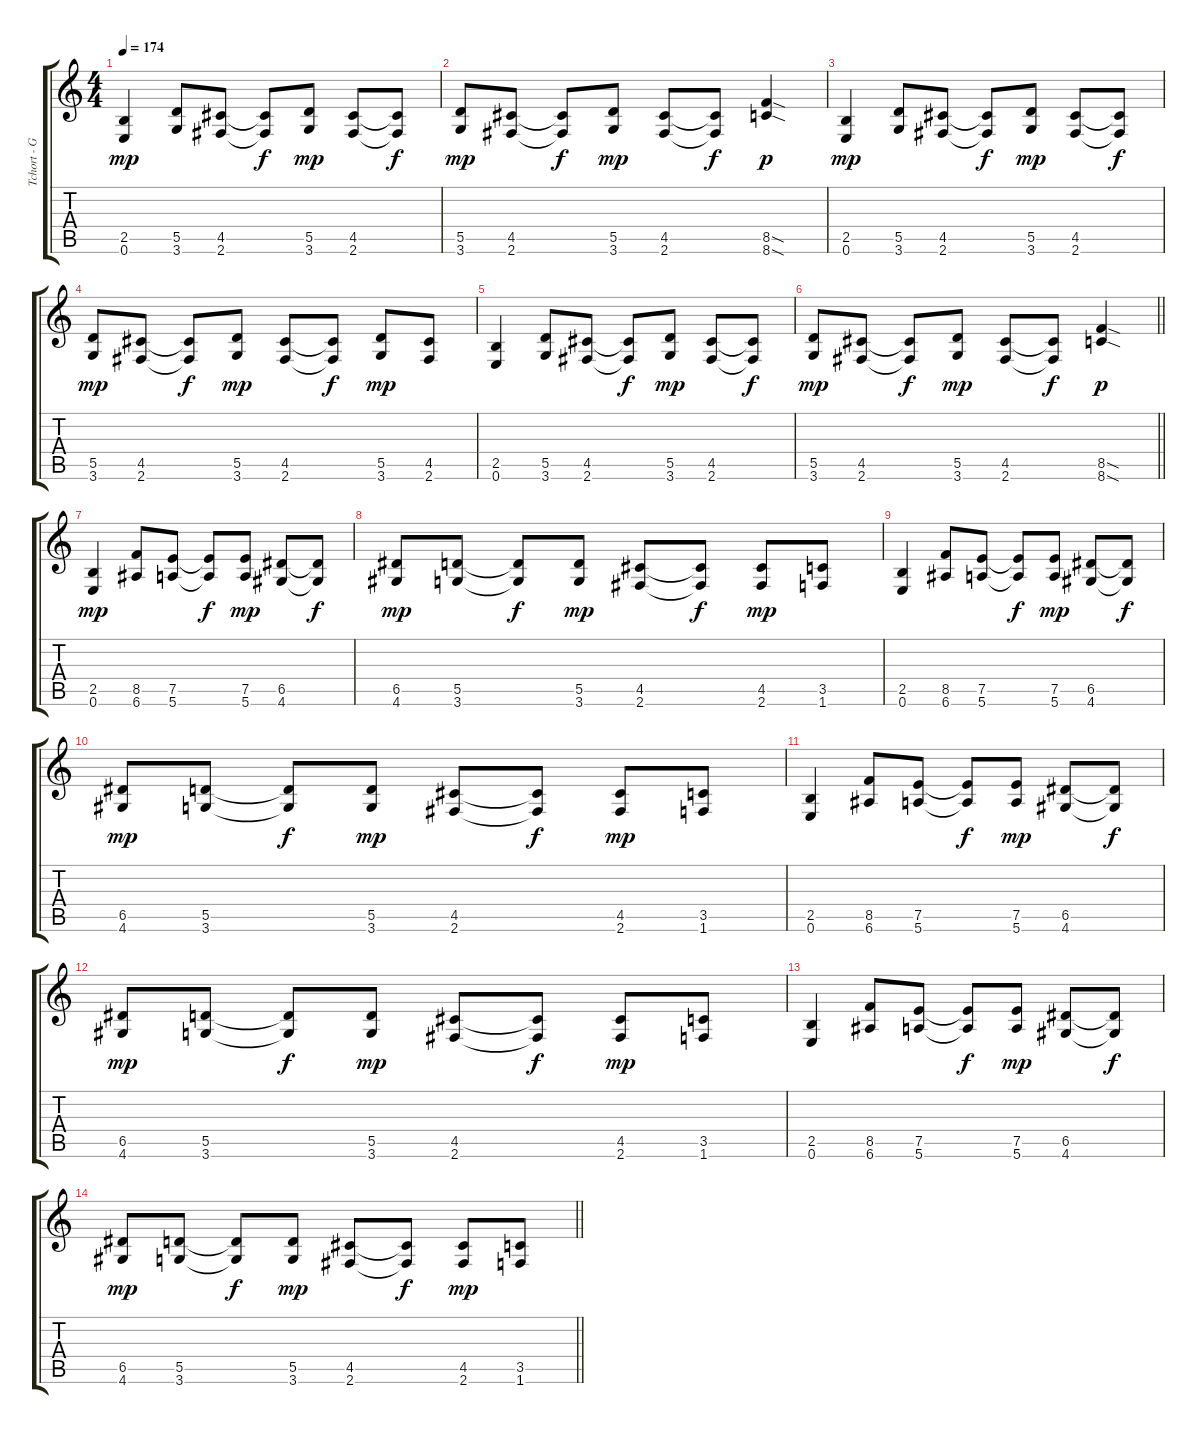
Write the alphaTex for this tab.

\track ("Tchort - Guitar" "Tchort - G") {instrument distortionguitar}
\staff {score tabs}
\tuning (E4 B3 G3 D3 A2 E2) {hide}
\ts (4 4)
\tempo 174
\clef g2
\ks c
(2.5 0.6).4{dy mp} (5.5 3.6).8 (4.5 2.6).8 (4.5{t} 2.6{t}).8{dy f} (5.5 3.6).8{dy mp} (4.5 2.6).8 (4.5{t} 2.6{t}).8{dy f} |
(5.5 3.6).8{dy mp} (4.5 2.6).8 (4.5{t} 2.6{t}).8{dy f} (5.5 3.6).8{dy mp} (4.5 2.6).8 (4.5{t} 2.6{t}).8{dy f} (8.5{sod} 8.6{sod}).4{dy p} |
(2.5 0.6).4{dy mp} (5.5 3.6).8 (4.5 2.6).8 (4.5{t} 2.6{t}).8{dy f} (5.5 3.6).8{dy mp} (4.5 2.6).8 (4.5{t} 2.6{t}).8{dy f} |
(5.5 3.6).8{dy mp} (4.5 2.6).8 (4.5{t} 2.6{t}).8{dy f} (5.5 3.6).8{dy mp} (4.5 2.6).8 (4.5{t} 2.6{t}).8{dy f} (5.5 3.6).8{dy mp} (4.5 2.6).8 |
(2.5 0.6).4 (5.5 3.6).8 (4.5 2.6).8 (4.5{t} 2.6{t}).8{dy f} (5.5 3.6).8{dy mp} (4.5 2.6).8 (4.5{t} 2.6{t}).8{dy f} |
\barLineRight lightlight
(5.5 3.6).8{dy mp} (4.5 2.6).8 (4.5{t} 2.6{t}).8{dy f} (5.5 3.6).8{dy mp} (4.5 2.6).8 (4.5{t} 2.6{t}).8{dy f} (8.5{sod} 8.6{sod}).4{dy p} |
(2.5 0.6).4{dy mp} (8.5 6.6).8 (7.5 5.6).8 (7.5{t} 5.6{t}).8{dy f} (7.5 5.6).8{dy mp} (6.5 4.6).8 (6.5{t} 4.6{t}).8{dy f} |
(6.5 4.6).8{dy mp} (5.5 3.6).8 (5.5{t} 3.6{t}).8{dy f} (5.5 3.6).8{dy mp} (4.5 2.6).8 (4.5{t} 2.6{t}).8{dy f} (4.5 2.6).8{dy mp} (3.5 1.6).8 |
(2.5 0.6).4 (8.5 6.6).8 (7.5 5.6).8 (7.5{t} 5.6{t}).8{dy f} (7.5 5.6).8{dy mp} (6.5 4.6).8 (6.5{t} 4.6{t}).8{dy f} |
(6.5 4.6).8{dy mp} (5.5 3.6).8 (5.5{t} 3.6{t}).8{dy f} (5.5 3.6).8{dy mp} (4.5 2.6).8 (4.5{t} 2.6{t}).8{dy f} (4.5 2.6).8{dy mp} (3.5 1.6).8 |
(2.5 0.6).4 (8.5 6.6).8 (7.5 5.6).8 (7.5{t} 5.6{t}).8{dy f} (7.5 5.6).8{dy mp} (6.5 4.6).8 (6.5{t} 4.6{t}).8{dy f} |
(6.5 4.6).8{dy mp} (5.5 3.6).8 (5.5{t} 3.6{t}).8{dy f} (5.5 3.6).8{dy mp} (4.5 2.6).8 (4.5{t} 2.6{t}).8{dy f} (4.5 2.6).8{dy mp} (3.5 1.6).8 |
(2.5 0.6).4 (8.5 6.6).8 (7.5 5.6).8 (7.5{t} 5.6{t}).8{dy f} (7.5 5.6).8{dy mp} (6.5 4.6).8 (6.5{t} 4.6{t}).8{dy f} |
\barLineRight lightlight
(6.5 4.6).8{dy mp} (5.5 3.6).8 (5.5{t} 3.6{t}).8{dy f} (5.5 3.6).8{dy mp} (4.5 2.6).8 (4.5{t} 2.6{t}).8{dy f} (4.5 2.6).8{dy mp} (3.5 1.6).8
